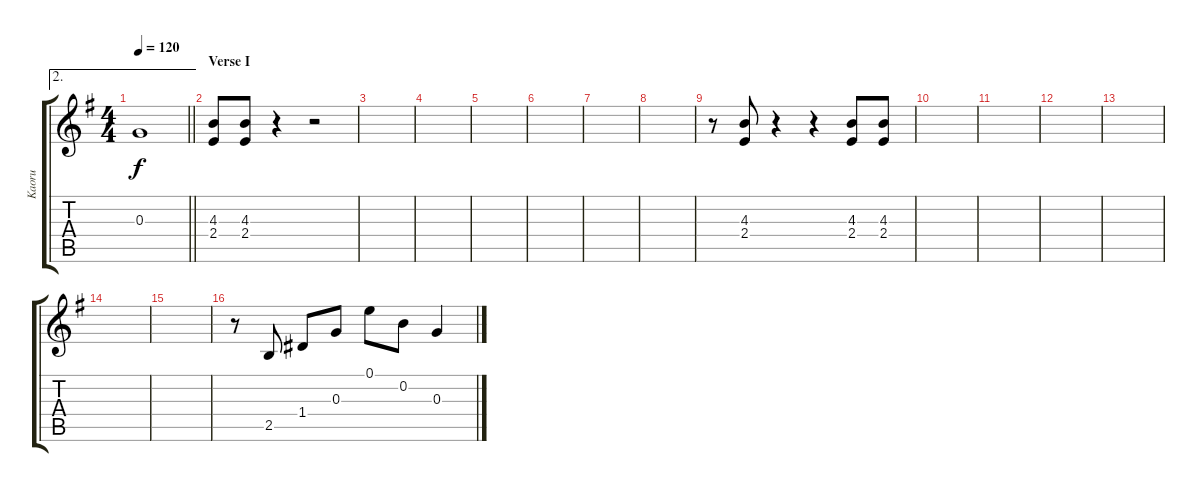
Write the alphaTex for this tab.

\track ("Kaoru" "Kaoru") {instrument overdrivenguitar}
\staff {score tabs}
\tuning (E4 B3 G3 D3 A2 E2) {hide}
\ae 2
\ts (4 4)
\tempo 120
\clef g2
\barLineRight lightlight
\ks g
0.3{t}.1{dy f} |
\section ("" "Verse I")
(4.3 2.4).8{instrument overdrivenguitar} (4.3 2.4).8 r.4 r.2 |
|
|
|
|
|
|
r.8 (4.3 2.4).8 r.4 r.4 (4.3 2.4).8 (4.3 2.4).8 |
|
|
|
|
|
|
r.8 2.5.8 1.4.8 0.3.8 0.1.8 0.2.8 0.3.4
